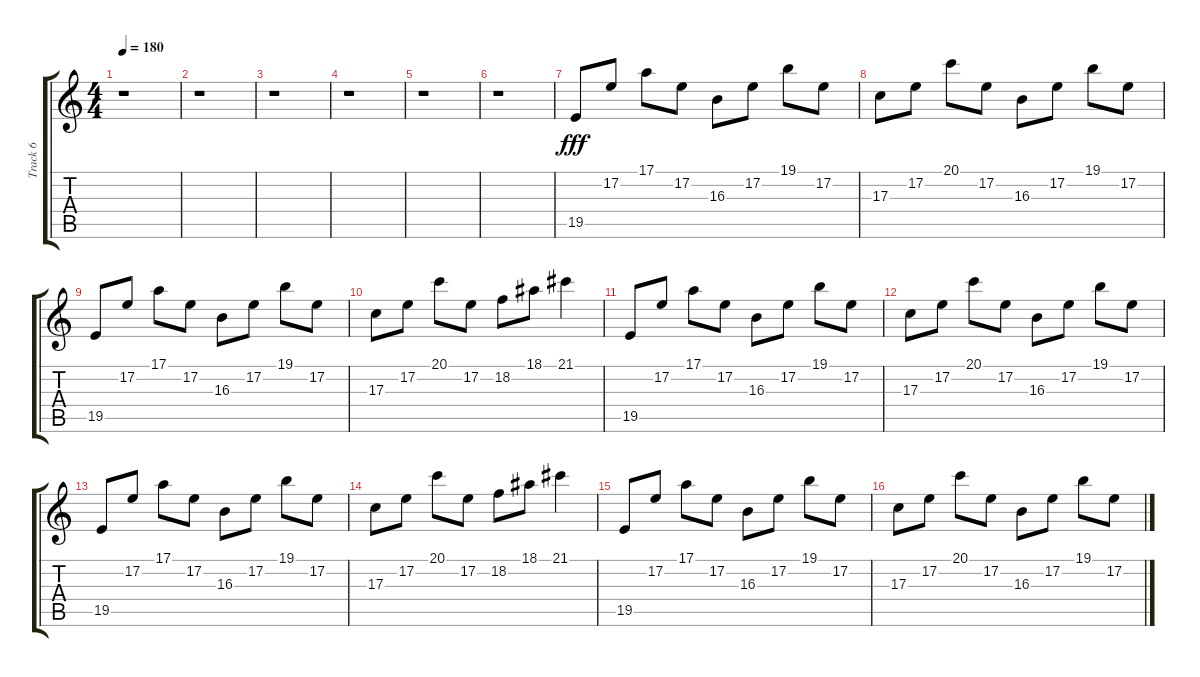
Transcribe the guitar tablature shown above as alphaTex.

\track ("Track 6" "Track 6") {instrument stringensemble1}
\staff {score tabs}
\tuning (E4 B3 G3 D3 A2 E2) {hide}
\ts (4 4)
\tempo 180
\clef g2
\ks c
r.1{dy fff} |
r.1 |
r.1 |
r.1 |
r.1 |
r.1 |
19.5.8 17.2.8 17.1.8 17.2.8 16.3.8 17.2.8 19.1.8 17.2.8 |
17.3.8 17.2.8 20.1.8 17.2.8 16.3.8 17.2.8 19.1.8 17.2.8 |
19.5.8 17.2.8 17.1.8 17.2.8 16.3.8 17.2.8 19.1.8 17.2.8 |
17.3.8 17.2.8 20.1.8 17.2.8 18.2.8 18.1.8 21.1.4 |
19.5.8 17.2.8 17.1.8 17.2.8 16.3.8 17.2.8 19.1.8 17.2.8 |
17.3.8 17.2.8 20.1.8 17.2.8 16.3.8 17.2.8 19.1.8 17.2.8 |
19.5.8 17.2.8 17.1.8 17.2.8 16.3.8 17.2.8 19.1.8 17.2.8 |
17.3.8 17.2.8 20.1.8 17.2.8 18.2.8 18.1.8 21.1.4 |
19.5.8 17.2.8 17.1.8 17.2.8 16.3.8 17.2.8 19.1.8 17.2.8 |
17.3.8 17.2.8 20.1.8 17.2.8 16.3.8 17.2.8 19.1.8 17.2.8
